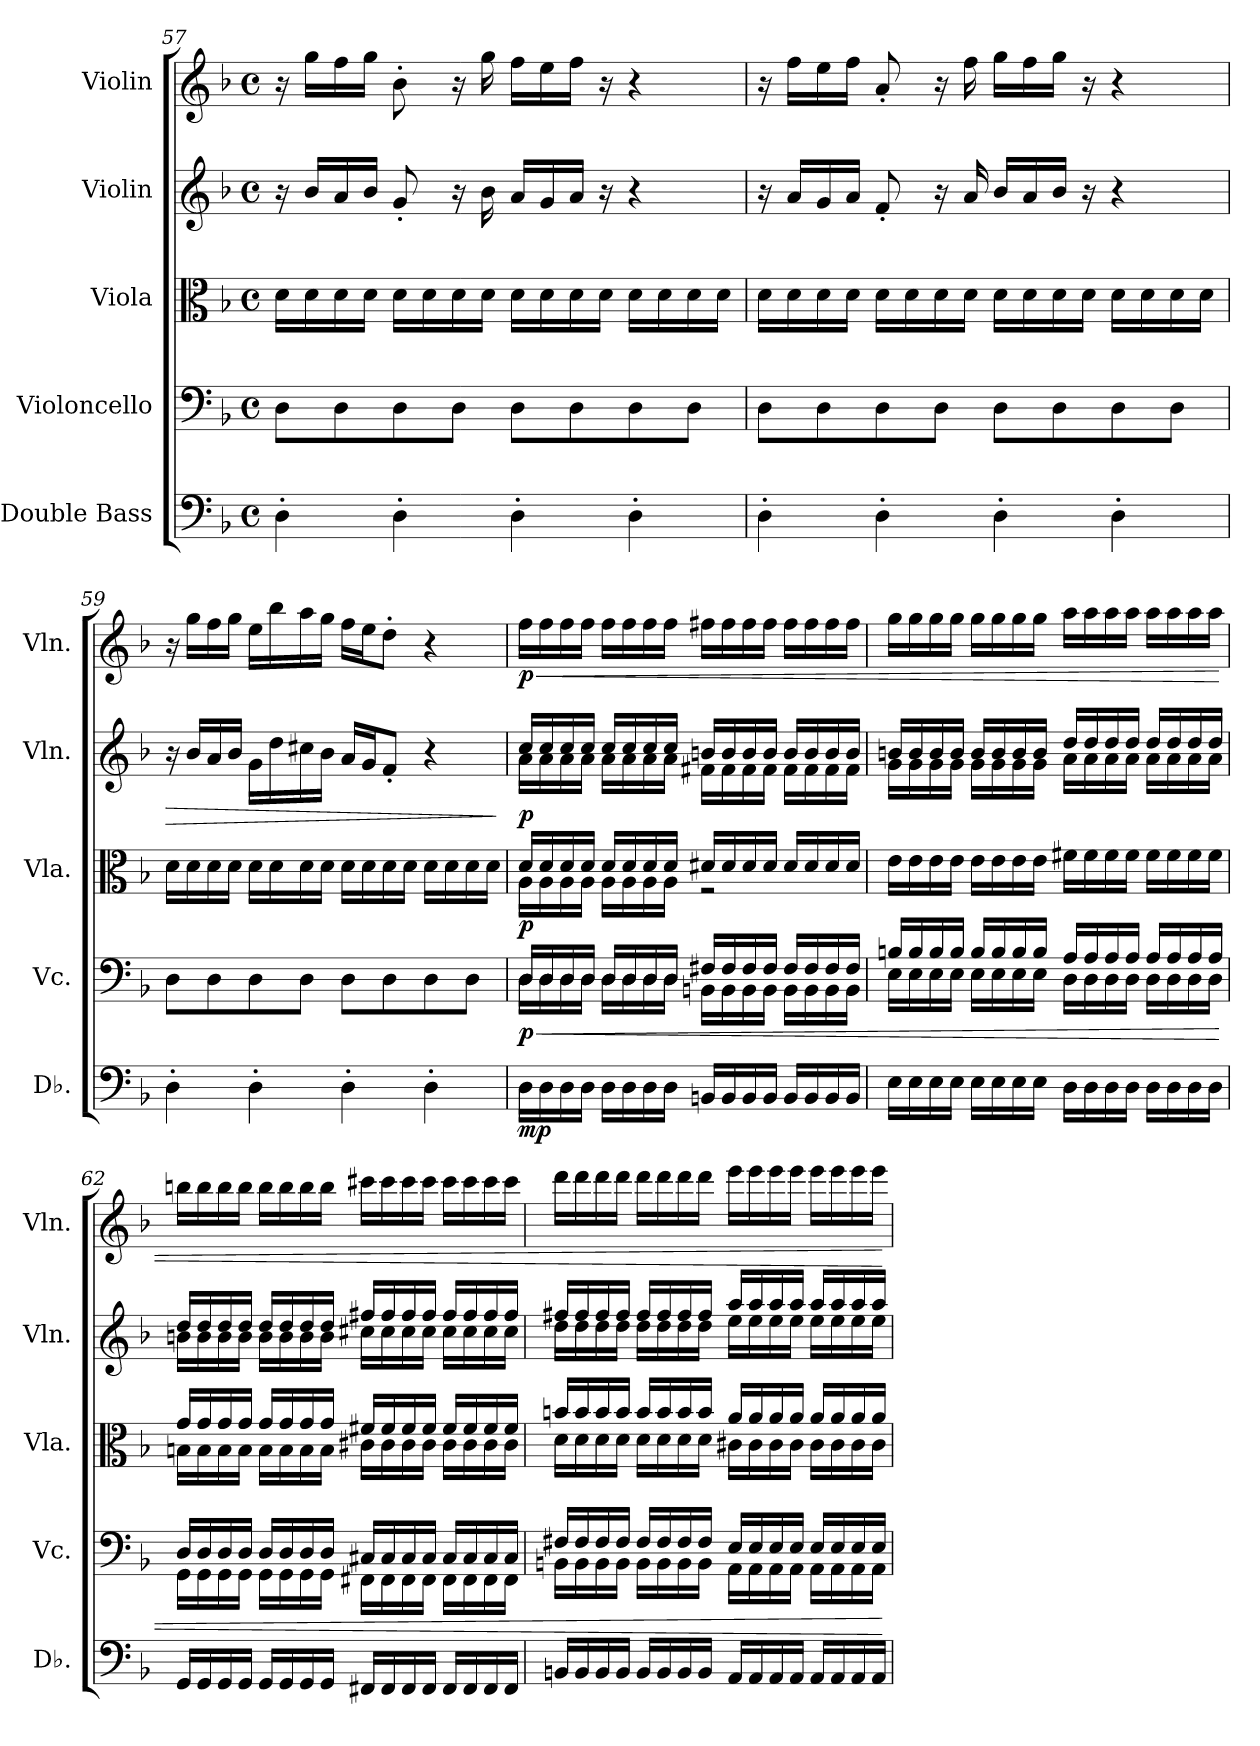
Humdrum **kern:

**kern	**dynam	**kern	**dynam	**kern	**dynam	**kern	**dynam	**kern	**dynam
*part5	*part5	*part4	*part4	*part3	*part3	*part2	*part2	*part1	*part1
*staff5	*staff5	*staff4	*staff4	*staff3	*staff3	*staff2	*staff2	*staff1	*staff1
*I"Double Bass	*	*I"Violoncello	*	*I"Viola	*	*I"Violin	*	*I"Violin	*
*I'Db.	*	*I'Vc.	*	*I'Vla.	*	*I'Vln.	*	*I'Vln.	*
*clefF4	*	*clefF4	*	*clefC3	*	*clefG2	*	*clefG2	*
*ITrd7c12	*	*	*	*	*	*	*	*	*
*k[b-]	*	*k[b-]	*	*k[b-]	*	*k[b-]	*	*k[b-]	*
*M4/4	*	*M4/4	*	*M4/4	*	*M4/4	*	*M4/4	*
*met(c)	*	*met(c)	*	*met(c)	*	*met(c)	*	*met(c)	*
=57	=57	=57	=57	=57	=57	=57	=57	=57	=57
4DD'\	.	8D\L	.	16d\LL	.	16r	.	16r	.
.	.	.	.	16d\	.	16b-/LL	.	16gg\LL	.
.	.	8D\	.	16d\	.	16a/	.	16ff\	.
.	.	.	.	16d\JJ	.	16b-/JJ	.	16gg\JJ	.
4DD'\	.	8D\	.	16d\LL	.	8g'/	.	8b-'\	.
.	.	.	.	16d\	.	.	.	.	.
.	.	8D\J	.	16d\	.	16r	.	16r	.
.	.	.	.	16d\JJ	.	16b-\	.	16gg\	.
4DD'\	.	8D\L	.	16d\LL	.	16a/LL	.	16ff\LL	.
.	.	.	.	16d\	.	16g/	.	16ee\	.
.	.	8D\	.	16d\	.	16a/JJ	.	16ff\JJ	.
.	.	.	.	16d\JJ	.	16r	.	16r	.
4DD'\	.	8D\	.	16d\LL	.	4r	.	4r	.
.	.	.	.	16d\	.	.	.	.	.
.	.	8D\J	.	16d\	.	.	.	.	.
.	.	.	.	16d\JJ	.	.	.	.	.
!!LO:LB:g=z
=58	=58	=58	=58	=58	=58	=58	=58	=58	=58
4DD'\	.	8D\L	.	16d\LL	.	16r	.	16r	.
.	.	.	.	16d\	.	16a/LL	.	16ff\LL	.
.	.	8D\	.	16d\	.	16g/	.	16ee\	.
.	.	.	.	16d\JJ	.	16a/JJ	.	16ff\JJ	.
4DD'\	.	8D\	.	16d\LL	.	8f'/	.	8a'/	.
.	.	.	.	16d\	.	.	.	.	.
.	.	8D\J	.	16d\	.	16r	.	16r	.
.	.	.	.	16d\JJ	.	16a/	.	16ff\	.
4DD'\	.	8D\L	.	16d\LL	.	16b-/LL	.	16gg\LL	.
.	.	.	.	16d\	.	16a/	.	16ff\	.
.	.	8D\	.	16d\	.	16b-/JJ	.	16gg\JJ	.
.	.	.	.	16d\JJ	.	16r	.	16r	.
4DD'\	.	8D\	.	16d\LL	.	4r	.	4r	.
.	.	.	.	16d\	.	.	.	.	.
.	.	8D\J	.	16d\	.	.	.	.	.
.	.	.	.	16d\JJ	.	.	.	.	.
=59	=59	=59	=59	=59	=59	=59	=59	=59	=59
!	!	!	!	!	!	!	!LO:HP:b	!	!
4DD'\	.	8D\L	.	16d\LL	.	16r	>	16r	.
.	.	.	.	16d\	.	16b-/LL	.	16gg\LL	.
.	.	8D\	.	16d\	.	16a/	.	16ff\	.
.	.	.	.	16d\JJ	.	16b-/JJ	.	16gg\JJ	.
4DD'\	.	8D\	.	16d\LL	.	16g\LL	.	16ee\LL	.
.	.	.	.	16d\	.	16dd\	.	16bb-\	.
.	.	8D\J	.	16d\	.	16cc#X\	.	16aa\	.
.	.	.	.	16d\JJ	.	16b-\JJ	.	16gg\JJ	.
4DD'\	.	8D\L	.	16d\LL	.	16a/LL	.	16ff\LL	.
.	.	.	.	16d\	.	16g/J	.	16ee\J	.
.	.	8D\	.	16d\	.	8f'/J	.	8dd'\J	.
.	.	.	.	16d\JJ	.	.	.	.	.
4DD'\	.	8D\	.	16d\LL	.	4r	.	4r	.
.	.	.	.	16d\	.	.	.	.	.
.	.	8D\J	.	16d\	.	.	.	.	.
.	.	.	.	16d\JJ	.	.	.	.	.
.	.	.	.	.	.	.	]	.	.
!!LO:PB:g=z
=60	=60	=60	=60	=60	=60	=60	=60	=60	=60
!	!LO:DY:b	!	!LO:HP:b	!	!	!	!	!	!LO:HP:b
*	*	*^	*	*^	*	*^	*	*	*
!	!	!	!	!LO:DY:n=1:b	!	!	!LO:DY:b	!	!	!LO:DY:b	!	!LO:DY:n=1:b
16DD\LL	mp	16D/LL	16D\LL	< p	16d/LL	16A\LL	p	16cc/LL	16a\LL	p	16ff\LL	< p
16DD\	.	16D/	16D\	.	16d/	16A\	.	16cc/	16a\	.	16ff\	.
16DD\	.	16D/	16D\	.	16d/	16A\	.	16cc/	16a\	.	16ff\	.
16DD\JJ	.	16D/JJ	16D\JJ	.	16d/JJ	16A\JJ	.	16cc/JJ	16a\JJ	.	16ff\JJ	.
16DD\LL	.	16D/LL	16D\LL	.	16d/LL	16A\LL	.	16cc/LL	16a\LL	.	16ff\LL	.
16DD\	.	16D/	16D\	.	16d/	16A\	.	16cc/	16a\	.	16ff\	.
16DD\	.	16D/	16D\	.	16d/	16A\	.	16cc/	16a\	.	16ff\	.
16DD\JJ	.	16D/JJ	16D\JJ	.	16d/JJ	16A\JJ	.	16cc/JJ	16a\JJ	.	16ff\JJ	.
16BBBn/LL	.	16F#X/LL	16BBn\LL	.	16d#X/LL	2r	.	16bn/LL	16f#X\LL	.	16ff#X\LL	.
16BBB/	.	16F#/	16BB\	.	16d#/	.	.	16b/	16f#\	.	16ff#\	.
16BBB/	.	16F#/	16BB\	.	16d#/	.	.	16b/	16f#\	.	16ff#\	.
16BBB/JJ	.	16F#/JJ	16BB\JJ	.	16d#/JJ	.	.	16b/JJ	16f#\JJ	.	16ff#\JJ	.
16BBB/LL	.	16F#/LL	16BB\LL	.	16d#/LL	.	.	16b/LL	16f#\LL	.	16ff#\LL	.
16BBB/	.	16F#/	16BB\	.	16d#/	.	.	16b/	16f#\	.	16ff#\	.
16BBB/	.	16F#/	16BB\	.	16d#/	.	.	16b/	16f#\	.	16ff#\	.
16BBB/JJ	.	16F#/JJ	16BB\JJ	.	16d#/JJ	.	.	16b/JJ	16f#\JJ	.	16ff#\JJ	.
*	*	*	*	*	*v	*v	*	*	*	*	*	*
=61	=61	=61	=61	=61	=61	=61	=61	=61	=61	=61	=61
16EE\LL	.	16Bn/LL	16E\LL	.	16e\LL	.	16bn/LL	16g\LL	.	16gg\LL	.
16EE\	.	16B/	16E\	.	16e\	.	16b/	16g\	.	16gg\	.
16EE\	.	16B/	16E\	.	16e\	.	16b/	16g\	.	16gg\	.
16EE\JJ	.	16B/JJ	16E\JJ	.	16e\JJ	.	16b/JJ	16g\JJ	.	16gg\JJ	.
16EE\LL	.	16B/LL	16E\LL	.	16e\LL	.	16b/LL	16g\LL	.	16gg\LL	.
16EE\	.	16B/	16E\	.	16e\	.	16b/	16g\	.	16gg\	.
16EE\	.	16B/	16E\	.	16e\	.	16b/	16g\	.	16gg\	.
16EE\JJ	.	16B/JJ	16E\JJ	.	16e\JJ	.	16b/JJ	16g\JJ	.	16gg\JJ	.
16DD\LL	.	16A/LL	16D\LL	.	16f#X\LL	.	16dd/LL	16a\LL	.	16aa\LL	.
16DD\	.	16A/	16D\	.	16f#\	.	16dd/	16a\	.	16aa\	.
16DD\	.	16A/	16D\	.	16f#\	.	16dd/	16a\	.	16aa\	.
16DD\JJ	.	16A/JJ	16D\JJ	.	16f#\JJ	.	16dd/JJ	16a\JJ	.	16aa\JJ	.
16DD\LL	.	16A/LL	16D\LL	.	16f#\LL	.	16dd/LL	16a\LL	.	16aa\LL	.
16DD\	.	16A/	16D\	.	16f#\	.	16dd/	16a\	.	16aa\	.
16DD\	.	16A/	16D\	.	16f#\	.	16dd/	16a\	.	16aa\	.
16DD\JJ	.	16A/JJ	16D\JJ	.	16f#\JJ	.	16dd/JJ	16a\JJ	.	16aa\JJ	.
!!LO:LB:g=z
=62	=62	=62	=62	=62	=62	=62	=62	=62	=62	=62	=62
*	*	*	*	*	*^	*	*	*	*	*	*
16GGG/LL	.	16D/LL	16GG\LL	.	16g/LL	16Bn\LL	.	16dd/LL	16bn\LL	.	16bbn\LL	.
16GGG/	.	16D/	16GG\	.	16g/	16B\	.	16dd/	16b\	.	16bb\	.
16GGG/	.	16D/	16GG\	.	16g/	16B\	.	16dd/	16b\	.	16bb\	.
16GGG/JJ	.	16D/JJ	16GG\JJ	.	16g/JJ	16B\JJ	.	16dd/JJ	16b\JJ	.	16bb\JJ	.
16GGG/LL	.	16D/LL	16GG\LL	.	16g/LL	16B\LL	.	16dd/LL	16b\LL	.	16bb\LL	.
16GGG/	.	16D/	16GG\	.	16g/	16B\	.	16dd/	16b\	.	16bb\	.
16GGG/	.	16D/	16GG\	.	16g/	16B\	.	16dd/	16b\	.	16bb\	.
16GGG/JJ	.	16D/JJ	16GG\JJ	.	16g/JJ	16B\JJ	.	16dd/JJ	16b\JJ	.	16bb\JJ	.
16FFF#X/LL	.	16C#X/LL	16FF#X\LL	.	16f#X/LL	16c#X\LL	.	16ff#X/LL	16cc#X\LL	.	16ccc#X\LL	.
16FFF#/	.	16C#/	16FF#\	.	16f#/	16c#\	.	16ff#/	16cc#\	.	16ccc#\	.
16FFF#/	.	16C#/	16FF#\	.	16f#/	16c#\	.	16ff#/	16cc#\	.	16ccc#\	.
16FFF#/JJ	.	16C#/JJ	16FF#\JJ	.	16f#/JJ	16c#\JJ	.	16ff#/JJ	16cc#\JJ	.	16ccc#\JJ	.
16FFF#/LL	.	16C#/LL	16FF#\LL	.	16f#/LL	16c#\LL	.	16ff#/LL	16cc#\LL	.	16ccc#\LL	.
16FFF#/	.	16C#/	16FF#\	.	16f#/	16c#\	.	16ff#/	16cc#\	.	16ccc#\	.
16FFF#/	.	16C#/	16FF#\	.	16f#/	16c#\	.	16ff#/	16cc#\	.	16ccc#\	.
16FFF#/JJ	.	16C#/JJ	16FF#\JJ	.	16f#/JJ	16c#\JJ	.	16ff#/JJ	16cc#\JJ	.	16ccc#\JJ	.
!!LO:PB:g=z
=63	=63	=63	=63	=63	=63	=63	=63	=63	=63	=63	=63	=63
16BBBn/LL	.	16F#X/LL	16BBn\LL	.	16bn/LL	16d\LL	.	16ff#X/LL	16dd\LL	.	16ddd\LL	.
16BBB/	.	16F#/	16BB\	.	16b/	16d\	.	16ff#/	16dd\	.	16ddd\	.
16BBB/	.	16F#/	16BB\	.	16b/	16d\	.	16ff#/	16dd\	.	16ddd\	.
16BBB/JJ	.	16F#/JJ	16BB\JJ	.	16b/JJ	16d\JJ	.	16ff#/JJ	16dd\JJ	.	16ddd\JJ	.
16BBB/LL	.	16F#/LL	16BB\LL	.	16b/LL	16d\LL	.	16ff#/LL	16dd\LL	.	16ddd\LL	.
16BBB/	.	16F#/	16BB\	.	16b/	16d\	.	16ff#/	16dd\	.	16ddd\	.
16BBB/	.	16F#/	16BB\	.	16b/	16d\	.	16ff#/	16dd\	.	16ddd\	.
16BBB/JJ	.	16F#/JJ	16BB\JJ	.	16b/JJ	16d\JJ	.	16ff#/JJ	16dd\JJ	.	16ddd\JJ	.
16AAA/LL	.	16E/LL	16AA\LL	.	16a/LL	16c#X\LL	.	16aa/LL	16ee\LL	.	16eee\LL	.
16AAA/	.	16E/	16AA\	.	16a/	16c#\	.	16aa/	16ee\	.	16eee\	.
16AAA/	.	16E/	16AA\	.	16a/	16c#\	.	16aa/	16ee\	.	16eee\	.
16AAA/JJ	.	16E/JJ	16AA\JJ	.	16a/JJ	16c#\JJ	.	16aa/JJ	16ee\JJ	.	16eee\JJ	.
16AAA/LL	.	16E/LL	16AA\LL	.	16a/LL	16c#\LL	.	16aa/LL	16ee\LL	.	16eee\LL	.
16AAA/	.	16E/	16AA\	.	16a/	16c#\	.	16aa/	16ee\	.	16eee\	.
16AAA/	.	16E/	16AA\	.	16a/	16c#\	.	16aa/	16ee\	.	16eee\	.
16AAA/JJ	.	16E/JJ	16AA\JJ	.	16a/JJ	16c#\JJ	.	16aa/JJ	16ee\JJ	.	16eee\JJ	.
*	*	*v	*v	*	*	*	*	*v	*v	*	*	*
*	*	*	*	*v	*v	*	*	*	*	*
.	.	.	[	.	.	.	.	.	[
=	=	=	=	=	=	=	=	=	=
*-	*-	*-	*-	*-	*-	*-	*-	*-	*-
